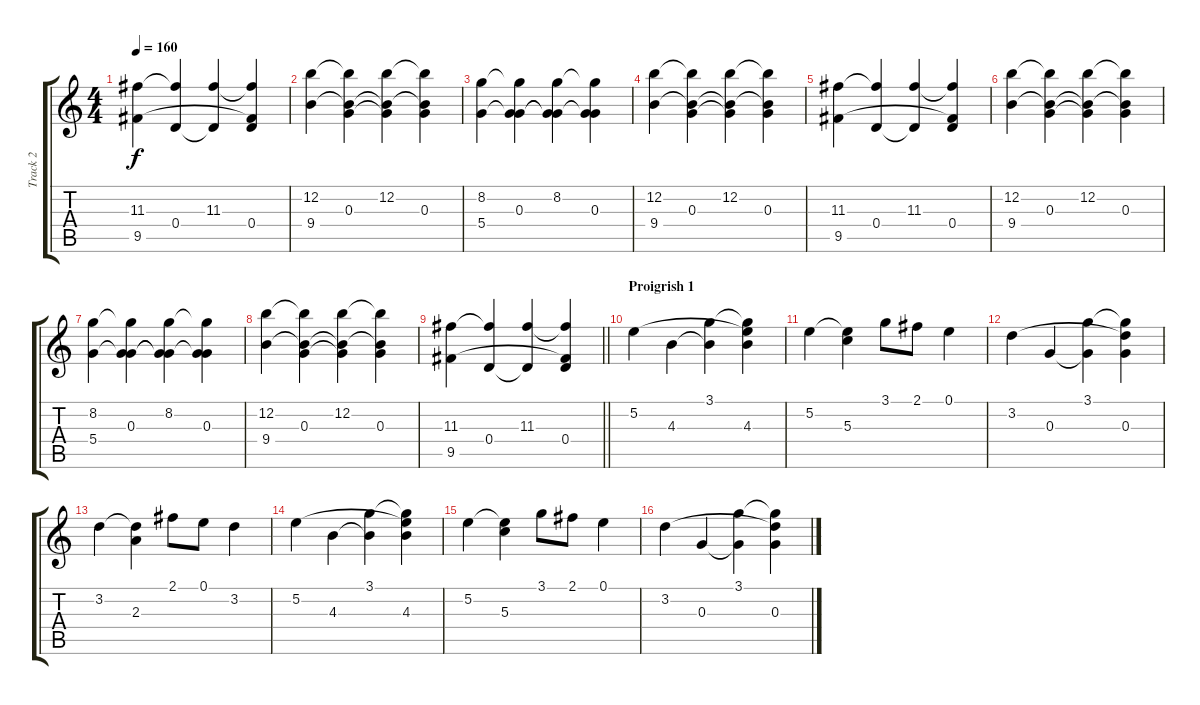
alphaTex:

\track ("Track 2" "Track 2") {instrument acousticguitarsteel}
\staff {score tabs}
\tuning (E4 B3 G3 D3 A2 E2) {hide}
\ts (4 4)
\tempo 160
\clef g2
\ks c
(11.3 9.5).4{dy f} (11.3{t} 0.4).4 (11.3 0.4{t}).4 (11.3{t} 0.4 9.5{t}).4 |
(12.2 9.4).4 (12.2{t} 0.3 9.4{t}).4 (12.2 0.3{t} 9.4{t}).4 (12.2{t} 0.3 9.4{t}).4 |
(8.2 5.4).4 (8.2{t} 0.3 5.4{t}).4 (8.2 0.3{t} 5.4{t}).4 (8.2{t} 0.3 5.4{t}).4 |
(12.2 9.4).4 (12.2{t} 0.3 9.4{t}).4 (12.2 0.3{t} 9.4{t}).4 (12.2{t} 0.3 9.4{t}).4 |
(11.3 9.5).4 (11.3{t} 0.4).4 (11.3 0.4{t}).4 (11.3{t} 0.4 9.5{t}).4 |
(12.2 9.4).4 (12.2{t} 0.3 9.4{t}).4 (12.2 0.3{t} 9.4{t}).4 (12.2{t} 0.3 9.4{t}).4 |
(8.2 5.4).4 (8.2{t} 0.3 5.4{t}).4 (8.2 0.3{t} 5.4{t}).4 (8.2{t} 0.3 5.4{t}).4 |
(12.2 9.4).4 (12.2{t} 0.3 9.4{t}).4 (12.2 0.3{t} 9.4{t}).4 (12.2{t} 0.3 9.4{t}).4 |
\barLineRight lightlight
(11.3 9.5).4 (11.3{t} 0.4).4 (11.3 0.4{t}).4 (11.3{t} 0.4 9.5{t}).4 |
\section ("" "Proigrish 1")
5.2.4 4.3.4 (3.1 4.3{t}).4 (3.1{t} 5.2{t} 4.3).4 |
5.2.4 (5.2{t} 5.3).4 3.1.8 2.1.8 0.1.4 |
3.2.4 0.3.4 (3.1 0.3{t}).4 (3.1{t} 3.2{t} 0.3).4 |
3.2.4 (3.2{t} 2.3).4 2.1.8 0.1.8 3.2.4 |
5.2.4 4.3.4 (3.1 4.3{t}).4 (3.1{t} 5.2{t} 4.3).4 |
5.2.4 (5.2{t} 5.3).4 3.1.8 2.1.8 0.1.4 |
3.2.4 0.3.4 (3.1 0.3{t}).4 (3.1{t} 3.2{t} 0.3).4
